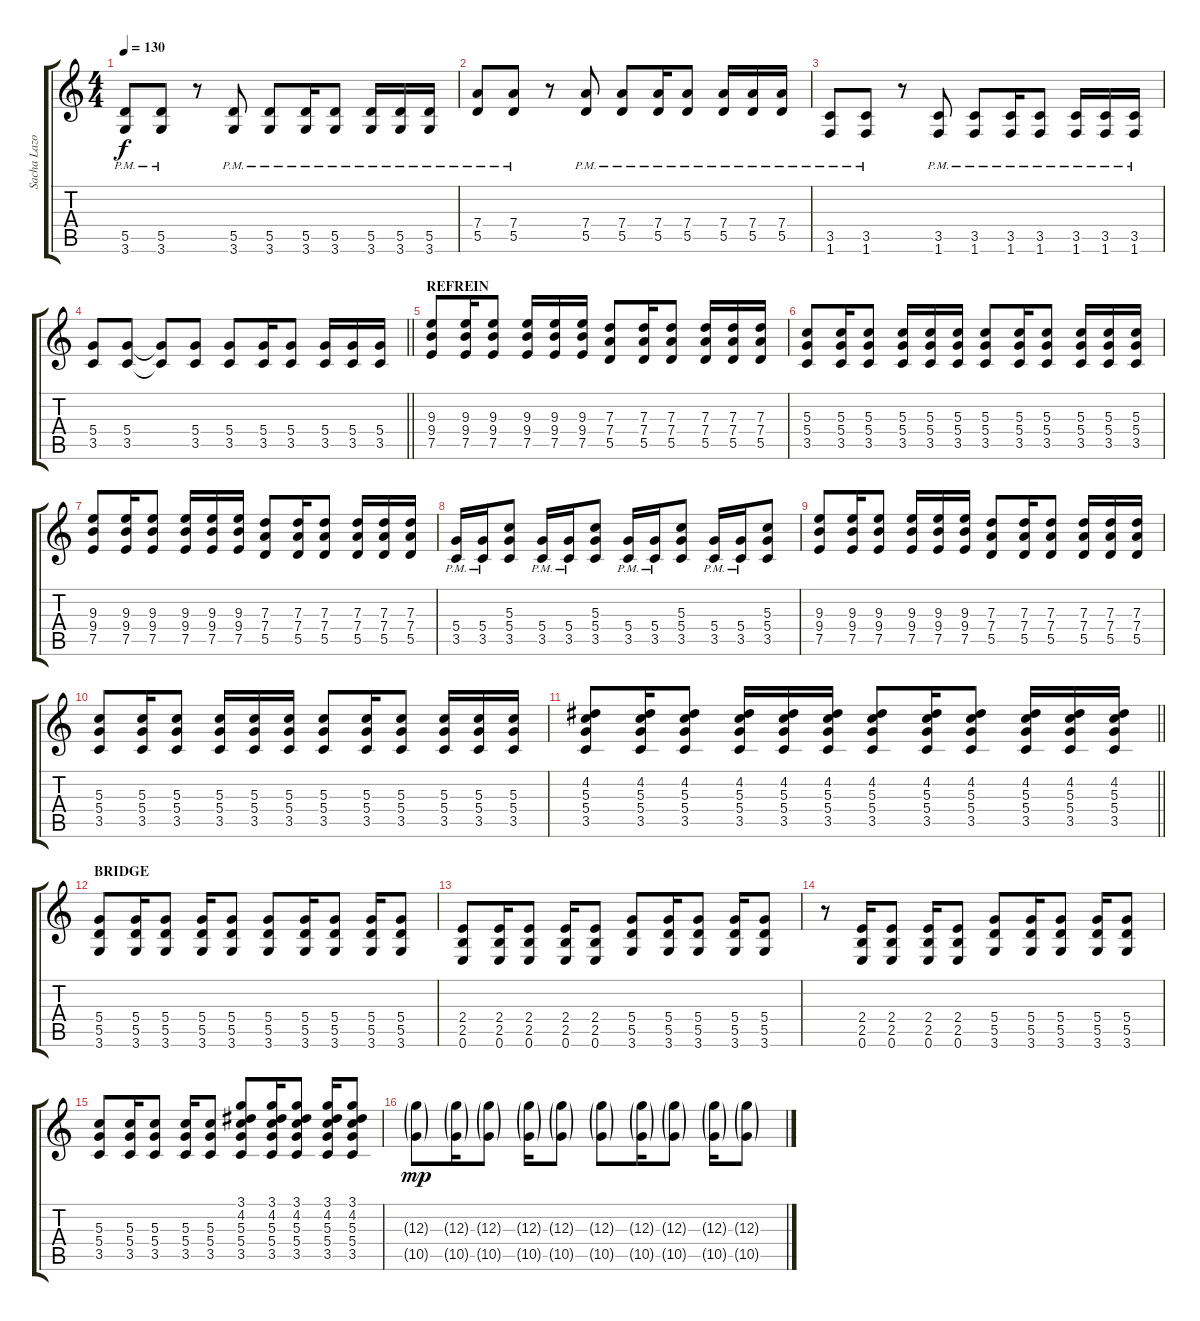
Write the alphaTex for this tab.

\track ("Sacha Lazor" "Sacha Lazo") {instrument distortionguitar}
\staff {score tabs}
\tuning (E4 B3 G3 D3 A2 E2) {hide}
\ts (4 4)
\tempo 130
\clef g2
\ks c
(5.5{pm} 3.6{pm}).8{dy f} (5.5{pm} 3.6{pm}).8 r.8 (5.5{pm} 3.6{pm}).8 (5.5{pm} 3.6{pm}).8 (5.5{pm} 3.6{pm}).16 (5.5{pm} 3.6{pm}).8 (5.5{pm} 3.6{pm}).16 (5.5{pm} 3.6{pm}).16 (5.5{pm} 3.6{pm}).16 |
(7.4{pm} 5.5{pm}).8 (7.4{pm} 5.5{pm}).8 r.8 (7.4{pm} 5.5{pm}).8 (7.4{pm} 5.5{pm}).8 (7.4{pm} 5.5{pm}).16 (7.4{pm} 5.5{pm}).8 (7.4{pm} 5.5{pm}).16 (7.4{pm} 5.5{pm}).16 (7.4{pm} 5.5{pm}).16 |
(3.5{pm} 1.6{pm}).8 (3.5{pm} 1.6{pm}).8 r.8 (3.5{pm} 1.6{pm}).8 (3.5{pm} 1.6{pm}).8 (3.5{pm} 1.6{pm}).16 (3.5{pm} 1.6{pm}).8 (3.5{pm} 1.6{pm}).16 (3.5{pm} 1.6{pm}).16 (3.5{pm} 1.6{pm}).16 |
\barLineRight lightlight
(5.4 3.5).8 (5.4 3.5).8 (5.4{t} 3.5{t}).8 (5.4 3.5).8 (5.4 3.5).8 (5.4 3.5).16 (5.4 3.5).8 (5.4 3.5).16 (5.4 3.5).16 (5.4 3.5).16 |
\section ("" "REFREIN")
(9.3 9.4 7.5).8 (9.3 9.4 7.5).16 (9.3 9.4 7.5).8 (9.3 9.4 7.5).16 (9.3 9.4 7.5).16 (9.3 9.4 7.5).16 (7.3 7.4 5.5).8 (7.3 7.4 5.5).16 (7.3 7.4 5.5).8 (7.3 7.4 5.5).16 (7.3 7.4 5.5).16 (7.3 7.4 5.5).16 |
(5.3 5.4 3.5).8 (5.3 5.4 3.5).16 (5.3 5.4 3.5).8 (5.3 5.4 3.5).16 (5.3 5.4 3.5).16 (5.3 5.4 3.5).16 (5.3 5.4 3.5).8 (5.3 5.4 3.5).16 (5.3 5.4 3.5).8 (5.3 5.4 3.5).16 (5.3 5.4 3.5).16 (5.3 5.4 3.5).16 |
(9.3 9.4 7.5).8 (9.3 9.4 7.5).16 (9.3 9.4 7.5).8 (9.3 9.4 7.5).16 (9.3 9.4 7.5).16 (9.3 9.4 7.5).16 (7.3 7.4 5.5).8 (7.3 7.4 5.5).16 (7.3 7.4 5.5).8 (7.3 7.4 5.5).16 (7.3 7.4 5.5).16 (7.3 7.4 5.5).16 |
(5.4{pm} 3.5{pm}).16 (5.4{pm} 3.5{pm}).16 (5.3 5.4 3.5).8 (5.4{pm} 3.5{pm}).16 (5.4{pm} 3.5{pm}).16 (5.3 5.4 3.5).8 (5.4{pm} 3.5{pm}).16 (5.4{pm} 3.5{pm}).16 (5.3 5.4 3.5).8 (5.4{pm} 3.5{pm}).16 (5.4{pm} 3.5{pm}).16 (5.3 5.4 3.5).8 |
(9.3 9.4 7.5).8 (9.3 9.4 7.5).16 (9.3 9.4 7.5).8 (9.3 9.4 7.5).16 (9.3 9.4 7.5).16 (9.3 9.4 7.5).16 (7.3 7.4 5.5).8 (7.3 7.4 5.5).16 (7.3 7.4 5.5).8 (7.3 7.4 5.5).16 (7.3 7.4 5.5).16 (7.3 7.4 5.5).16 |
(5.3 5.4 3.5).8 (5.3 5.4 3.5).16 (5.3 5.4 3.5).8 (5.3 5.4 3.5).16 (5.3 5.4 3.5).16 (5.3 5.4 3.5).16 (5.3 5.4 3.5).8 (5.3 5.4 3.5).16 (5.3 5.4 3.5).8 (5.3 5.4 3.5).16 (5.3 5.4 3.5).16 (5.3 5.4 3.5).16 |
\barLineRight lightlight
(4.2 5.3 5.4 3.5).8 (4.2 5.3 5.4 3.5).16 (4.2 5.3 5.4 3.5).8 (4.2 5.3 5.4 3.5).16 (4.2 5.3 5.4 3.5).16 (4.2 5.3 5.4 3.5).16 (4.2 5.3 5.4 3.5).8 (4.2 5.3 5.4 3.5).16 (4.2 5.3 5.4 3.5).8 (4.2 5.3 5.4 3.5).16 (4.2 5.3 5.4 3.5).16 (4.2 5.3 5.4 3.5).16 |
\section ("" "BRIDGE")
(5.4 5.5 3.6).8 (5.4 5.5 3.6).16 (5.4 5.5 3.6).8 (5.4 5.5 3.6).16 (5.4 5.5 3.6).8 (5.4 5.5 3.6).8 (5.4 5.5 3.6).16 (5.4 5.5 3.6).8 (5.4 5.5 3.6).16 (5.4 5.5 3.6).8 |
(2.4 2.5 0.6).8 (2.4 2.5 0.6).16 (2.4 2.5 0.6).8 (2.4 2.5 0.6).16 (2.4 2.5 0.6).8 (5.4 5.5 3.6).8 (5.4 5.5 3.6).16 (5.4 5.5 3.6).8 (5.4 5.5 3.6).16 (5.4 5.5 3.6).8 |
r.8 (2.4 2.5 0.6).16 (2.4 2.5 0.6).8 (2.4 2.5 0.6).16 (2.4 2.5 0.6).8 (5.4 5.5 3.6).8 (5.4 5.5 3.6).16 (5.4 5.5 3.6).8 (5.4 5.5 3.6).16 (5.4 5.5 3.6).8 |
(5.3 5.4 3.5).8 (5.3 5.4 3.5).16 (5.3 5.4 3.5).8 (5.3 5.4 3.5).16 (5.3 5.4 3.5).8 (3.1 4.2 5.3 5.4 3.5).8 (3.1 4.2 5.3 5.4 3.5).16 (3.1 4.2 5.3 5.4 3.5).8 (3.1 4.2 5.3 5.4 3.5).16 (3.1 4.2 5.3 5.4 3.5).8 |
(12.3{g} 10.5{g}).8{dy mp} (12.3{g} 10.5{g}).16 (12.3{g} 10.5{g}).8 (12.3{g} 10.5{g}).16 (12.3{g} 10.5{g}).8 (12.3{g} 10.5{g}).8 (12.3{g} 10.5{g}).16 (12.3{g} 10.5{g}).8 (12.3{g} 10.5{g}).16 (12.3{g} 10.5{g}).8
